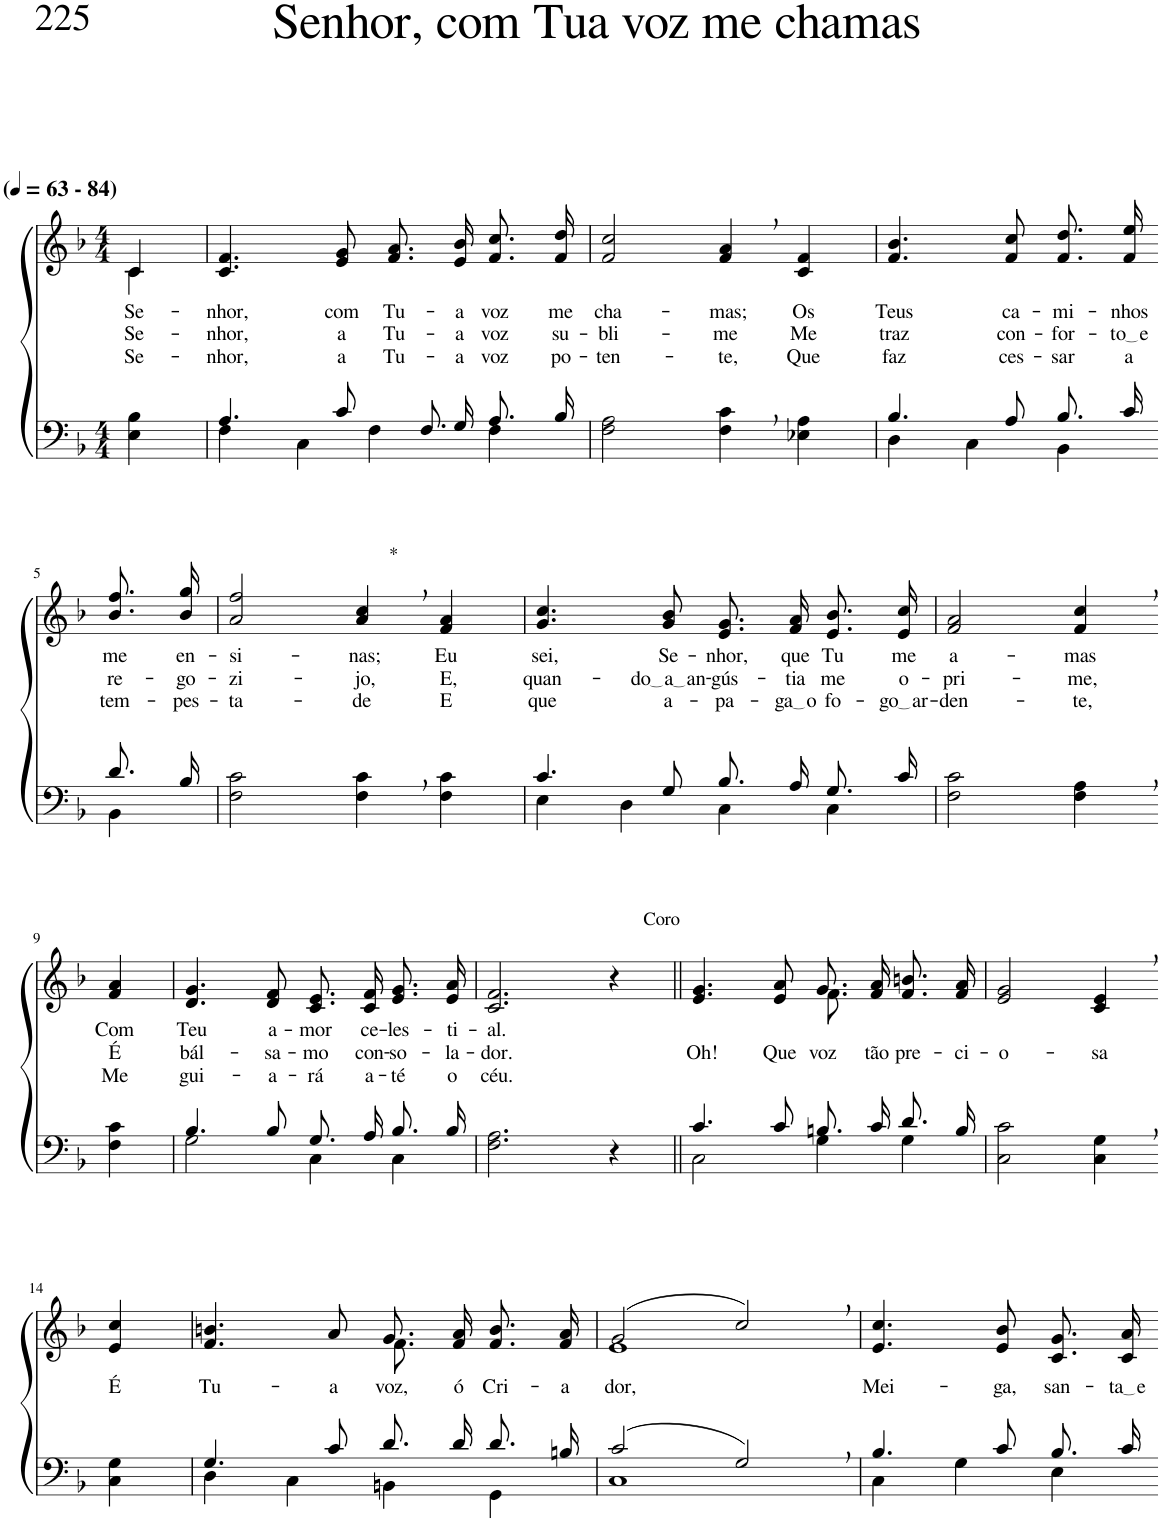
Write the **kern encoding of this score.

**kern	**kern	**text	**text	**text
*part2	*part1	*part1	*part1	*part1
*staff2	*staff1	*staff1	*staff1	*staff1
*I"Parte III e IV	*I"Parte I e II	*	*	*
*clefF4	*clefG2	*	*	*
*Trd1c2	*Trd1c2	*	*	*
*k[b-]	*k[b-]	*	*	*
*M4/4	*M4/4	*	*	*
*MM63	*MM63	*	*	*
=1	=1	=1	=1	=1
!	!LO:TX:a:B:t=(	!	!	!
!	!LO:TX:a:B:t=- 84)	!	!	!
!	!	!LO:LY:b	!LO:LY:b	!LO:LY:b
*	*^	*	*	*
4E\ 4B-\	4c\	4c/	Se-	Se-	Se-
=2	=2	=2	=2	=2	=2
*^	*	*	*	*	*
!	!	!	!	!LO:LY:b	!LO:LY:b	!LO:LY:b
*	*	*v	*v	*	*	*
4.A/	4F\	4.c/ 4.f/	-nhor,	-nhor,	-nhor,
.	4C\	.	.	.	.
!	!	!	!LO:LY:b	!LO:LY:b	!LO:LY:b
8c/	.	8e/ 8g/	com	a	a
!	!	!	!LO:LY:b	!LO:LY:b	!LO:LY:b
8.F/L	4F\	8.f/ 8.a/L	Tu-	Tu-	Tu-
!	!	!	!LO:LY:b	!LO:LY:b	!LO:LY:b
16G/Jk	.	16e/ 16b-/Jk	-a	-a	-a
!	!	!	!LO:LY:b	!LO:LY:b	!LO:LY:b
8.A/L	4F\	8.f/ 8.cc/L	voz	voz	voz
!	!	!	!LO:LY:b	!LO:LY:b	!LO:LY:b
16B-/Jk	.	16f/ 16dd/Jk	me	su-	po-
*v	*v	*	*	*	*
=3	=3	=3	=3	=3
!	!	!LO:LY:b	!LO:LY:b	!LO:LY:b
2F\ 2A\	2f/ 2cc/	cha-	-bli-	-ten-
!	!	!LO:LY:b	!LO:LY:b	!LO:LY:b
4F\, 4c\,	4f/, 4a/,	-mas;	-me	-te,
!	!	!LO:LY:b	!LO:LY:b	!LO:LY:b
4E-X\ 4A\	4c/ 4f/	Os	Me	Que
=4	=4	=4	=4	=4
*^	*	*	*	*
!	!	!	!LO:LY:b	!LO:LY:b	!LO:LY:b
4.B-/	4D\	4.f/ 4.b-/	Teus	traz	faz
.	4C\	.	.	.	.
!	!	!	!LO:LY:b	!LO:LY:b	!LO:LY:b
8A/	.	8f/ 8cc/	ca-	con-	ces-
!	!	!	!LO:LY:b	!LO:LY:b	!LO:LY:b
8.B-/L	4BB-\	8.f\ 8.dd\L	-mi-	-for-	-sar
!	!	!	!LO:LY:b	!LO:LY:b	!LO:LY:b
16c/Jk	.	16f\ 16ee\Jk	-nhos	to e	a
!!LO:LB:g=z
=5-	=5-	=5-	=5-	=5-	=5-
!	!	!	!LO:LY:b	!LO:LY:b	!LO:LY:b
8.d/L	4BB-\	8.b-\ 8.ff\L	me	re-	tem-
!	!	!	!LO:LY:b	!LO:LY:b	!LO:LY:b
16B-/Jk	.	16b-\ 16gg\Jk	en-	-go-	-pes-
*v	*v	*	*	*	*
=6	=6	=6	=6	=6
!	!	!LO:LY:b	!LO:LY:b	!LO:LY:b
2F\ 2c\	2a/ 2ff/	-si-	-zi-	-ta-
!	!LO:TX:a:t=*	!	!	!
!	!	!LO:LY:b	!LO:LY:b	!LO:LY:b
4F\, 4c\,	4a/, 4cc/,	-nas;	-jo,	-de
!	!	!LO:LY:b	!LO:LY:b	!LO:LY:b
4F\ 4c\	4f/ 4a/	Eu	E,	E
=7	=7	=7	=7	=7
*^	*	*	*	*
!	!	!	!LO:LY:b	!LO:LY:b	!LO:LY:b
4.c/	4E\	4.g/ 4.cc/	sei,	quan-	que
.	4D\	.	.	.	.
!	!	!	!LO:LY:b	!LO:LY:b	!LO:LY:b
8G/	.	8g/ 8b-/	Se-	do a an	a-
!	!	!	!LO:LY:b	!LO:LY:b	!LO:LY:b
8.B-/L	4C\	8.e/ 8.g/L	-nhor,	-gús-	-pa-
!	!	!	!LO:LY:b	!LO:LY:b	!LO:LY:b
16A/Jk	.	16f/ 16a/Jk	que	-tia	ga o
!	!	!	!LO:LY:b	!LO:LY:b	!LO:LY:b
8.G/L	4C\	8.e/ 8.b-/L	Tu	me	fo-
!	!	!	!LO:LY:b	!LO:LY:b	!LO:LY:b
16c/Jk	.	16e/ 16cc/Jk	me	o-	go ar
*v	*v	*	*	*	*
=8	=8	=8	=8	=8
!	!	!LO:LY:b	!LO:LY:b	!LO:LY:b
2F\ 2c\	2f/ 2a/	a-	-pri-	-den-
!	!	!LO:LY:b	!LO:LY:b	!LO:LY:b
4F\, 4A\,	4f/, 4cc/,	-mas	-me,	-te,
!!LO:LB:g=z
=9-	=9-	=9-	=9-	=9-
!	!	!LO:LY:b	!LO:LY:b	!LO:LY:b
4F\ 4c\	4f/ 4a/	Com	É	Me
=10	=10	=10	=10	=10
*^	*	*	*	*
!	!	!	!LO:LY:b	!LO:LY:b	!LO:LY:b
4.B-/	2G\	4.d/ 4.g/	Teu	bál-	gui-
!	!	!	!LO:LY:b	!LO:LY:b	!LO:LY:b
8B-/	.	8d/ 8f/	a-	-sa-	-a-
!	!	!	!LO:LY:b	!LO:LY:b	!LO:LY:b
8.G/L	4C\	8.c/ 8.e/L	-mor	-mo	-rá
!	!	!	!LO:LY:b	!LO:LY:b	!LO:LY:b
16A/Jk	.	16c/ 16f/Jk	ce-	con-	a-
!	!	!	!LO:LY:b	!LO:LY:b	!LO:LY:b
8.B-/L	4C\	8.e/ 8.g/L	-les-	-so-	-té
!	!	!	!LO:LY:b	!LO:LY:b	!LO:LY:b
16B-/Jk	.	16e/ 16a/Jk	-ti-	-la-	o
*v	*v	*	*	*	*
=11	=11	=11	=11	=11
!	!	!LO:LY:b	!LO:LY:b	!LO:LY:b
2.F\ 2.A\	2.c/ 2.f/	-al.	-dor.	céu.
!	!LO:TX:a:t=Coro	!	!	!
4r	4r	.	.	.
=12||	=12||	=12||	=12||	=12||
*^	*	*	*	*
!	!	!	!	!LO:LY:b	!
*	*	*^	*	*	*
4.c/	2C\	4.e/ 4.g/	2ryy	.	Oh!	.
!	!	!	!	!	!LO:LY:b	!
8c/	.	8e/ 8a/	.	.	Que	.
!	!	!	!	!	!LO:LY:b	!
8.Bn/L	4G\	8.g/L	8.f\	.	voz	.
!	!	!	!	!	!LO:LY:b	!
16c/Jk	.	16f/ 16a/Jk	4ryy	.	tão	.
!	!	!	!	!	!LO:LY:b	!
8.d/L	4G\	8.f/ 8.bn/L	.	.	pre-	.
!	!	!	!	!	!LO:LY:b	!
16B/Jk	.	16f/ 16a/Jk	16ryy	.	-ci-	.
*v	*v	*	*	*	*	*
=13	=13	=13	=13	=13	=13
!	!	!	!	!LO:LY:b	!
*	*v	*v	*	*	*
2C\ 2c\	2e/ 2g/	.	-o-	.
!	!	!	!LO:LY:b	!
4C\, 4G\,	4c/, 4e/,	.	-sa	.
!!LO:LB:g=z
=14-	=14-	=14-	=14-	=14-
!	!	!LO:LY:b	!	!
4C\ 4G\	4e/ 4cc/	É	.	.
=15	=15	=15	=15	=15
*^	*	*	*	*
!	!	!	!LO:LY:b	!	!
*	*	*^	*	*	*
4.G/	4D\	4.f/ 4.bn/	2ryy	Tu-	.	.
.	4C\	.	.	.	.	.
!	!	!	!	!LO:LY:b	!	!
8c/	.	8a/	.	-a	.	.
!	!	!	!	!LO:LY:b	!	!
8.d/L	4BBn\	8.g/L	8.f\	voz,	.	.
!	!	!	!	!LO:LY:b	!	!
16d/Jk	.	16f/ 16a/Jk	4ryy	ó	.	.
!	!	!	!	!LO:LY:b	!	!
8.d/L	4GG\	8.f/ 8.b/L	.	Cri-	.	.
!	!	!	!	!LO:LY:b	!	!
16Bn/Jk	.	16f/ 16a/Jk	16ryy	-a-	.	.
=16	=16	=16	=16	=16	=16	=16
!	!	!	!	!LO:LY:b	!	!
(2c/	1C	(2g/	1e	-dor,	.	.
2G,/)	.	2cc,/)	.	.	.	.
*	*	*v	*v	*	*	*
=17	=17	=17	=17	=17	=17
!	!	!	!LO:LY:b	!	!
4.B-/	4C\	4.e/ 4.cc/	Mei-	.	.
.	4G\	.	.	.	.
!	!	!	!LO:LY:b	!	!
8c/	.	8e/ 8b-/	-ga,	.	.
!	!	!	!LO:LY:b	!	!
8.B-/L	4E\	8.c/ 8.g/L	san-	.	.
!	!	!	!LO:LY:b	!	!
16c/Jk	.	16c/ 16a/Jk	ta e	.	.
*v	*v	*	*	*	*
=-	=-	=-	=-	=-
*-	*-	*-	*-	*-
